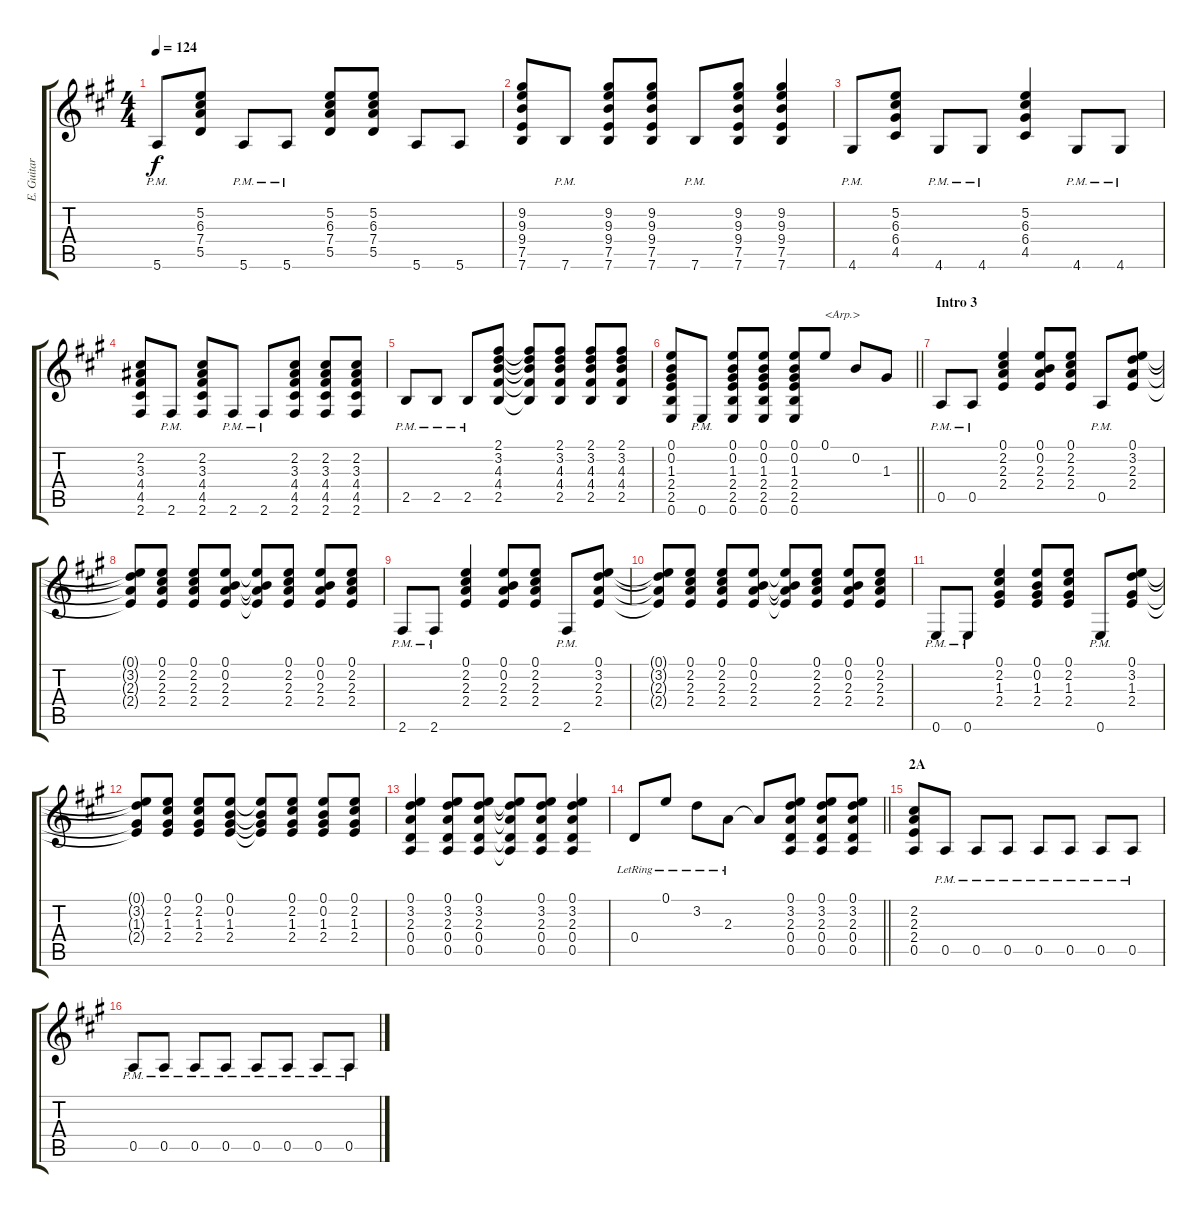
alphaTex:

\track ("E. Guitar I" "E. Guitar ") {instrument overdrivenguitar}
\staff {score tabs}
\tuning (E4 B3 G3 D3 A2 E2) {hide}
\ts (4 4)
\tempo 124
\clef g2
\ks a
5.6{pm}.8{dy f} (5.2 6.3 7.4 5.5).8 5.6{pm}.8 5.6{pm}.8 (5.2 6.3 7.4 5.5).8 (5.2 6.3 7.4 5.5).8 5.6.8 5.6.8 |
(9.2 9.3 9.4 7.5 7.6).8 7.6{pm}.8 (9.2 9.3 9.4 7.5 7.6).8 (9.2 9.3 9.4 7.5 7.6).8 7.6{pm}.8 (9.2 9.3 9.4 7.5 7.6).8 (9.2 9.3 9.4 7.5 7.6).4 |
4.6{pm}.8 (5.2 6.3 6.4 4.5).8 4.6{pm}.8 4.6{pm}.8 (5.2 6.3 6.4 4.5).4 4.6{pm}.8 4.6{pm}.8 |
(2.2 3.3 4.4 4.5 2.6).8 2.6{pm}.8 (2.2 3.3 4.4 4.5 2.6).8 2.6{pm}.8 2.6{pm}.8 (2.2 3.3 4.4 4.5 2.6).8 (2.2 3.3 4.4 4.5 2.6).8 (2.2 3.3 4.4 4.5 2.6).8 |
2.5{pm}.8 2.5{pm}.8 2.5{pm}.8 (2.1 3.2 4.3 4.4 2.5).8 (2.1{t} 3.2{t} 4.3{t} 4.4{t} 2.5{t}).8 (2.1 3.2 4.3 4.4 2.5).8 (2.1 3.2 4.3 4.4 2.5).8 (2.1 3.2 4.3 4.4 2.5).8 |
\barLineRight lightlight
(0.1 0.2 1.3 2.4 2.5 0.6).8 0.6{pm}.8 (0.1 0.2 1.3 2.4 2.5 0.6).8 (0.1 0.2 1.3 2.4 2.5 0.6).8 (0.1 0.2 1.3 2.4 2.5 0.6).8 0.1.8{txt "<Arp.>"} 0.2.8 1.3.8 |
\section ("" "Intro 3")
0.5{pm}.8 0.5{pm}.8 (0.1 2.2 2.3 2.4).4 (0.1 0.2 2.3 2.4).8 (0.1 2.2 2.3 2.4).8 0.5{pm}.8 (0.1 3.2 2.3 2.4).8 |
(0.1{t} 3.2{t} 2.3{t} 2.4{t}).8 (0.1 2.2 2.3 2.4).8 (0.1 2.2 2.3 2.4).8 (0.1 0.2 2.3 2.4).8 (0.1{t} 0.2{t} 2.3{t} 2.4{t}).8 (0.1 2.2 2.3 2.4).8 (0.1 0.2 2.3 2.4).8 (0.1 2.2 2.3 2.4).8 |
2.6{pm}.8 2.6{pm}.8 (0.1 2.2 2.3 2.4).4 (0.1 0.2 2.3 2.4).8 (0.1 2.2 2.3 2.4).8 2.6{pm}.8 (0.1 3.2 2.3 2.4).8 |
(0.1{t} 3.2{t} 2.3{t} 2.4{t}).8 (0.1 2.2 2.3 2.4).8 (0.1 2.2 2.3 2.4).8 (0.1 0.2 2.3 2.4).8 (0.1{t} 0.2{t} 2.3{t} 2.4{t}).8 (0.1 2.2 2.3 2.4).8 (0.1 0.2 2.3 2.4).8 (0.1 2.2 2.3 2.4).8 |
0.6{pm}.8 0.6{pm}.8 (0.1 2.2 1.3 2.4).4 (0.1 0.2 1.3 2.4).8 (0.1 2.2 1.3 2.4).8 0.6{pm}.8 (0.1 3.2 1.3 2.4).8 |
(0.1{t} 3.2{t} 1.3{t} 2.4{t}).8 (0.1 2.2 1.3 2.4).8 (0.1 2.2 1.3 2.4).8 (0.1 0.2 1.3 2.4).8 (0.1{t} 0.2{t} 1.3{t} 2.4{t}).8 (0.1 2.2 1.3 2.4).8 (0.1 0.2 1.3 2.4).8 (0.1 2.2 1.3 2.4).8 |
(0.1 3.2 2.3 0.4 0.5).4 (0.1 3.2 2.3 0.4 0.5).8 (0.1 3.2 2.3 0.4 0.5).8 (0.1{t} 3.2{t} 2.3{t} 0.4{t} 0.5{t}).8 (0.1 3.2 2.3 0.4 0.5).8 (0.1 3.2 2.3 0.4 0.5).4 |
\barLineRight lightlight
0.4{lr}.8 0.1{lr}.8 3.2{lr}.8 2.3{lr}.8 2.3{t}.8 (0.1 3.2 2.3 0.4 0.5).8 (0.1 3.2 2.3 0.4 0.5).8 (0.1 3.2 2.3 0.4 0.5).8 |
\section ("" "2A")
(2.2 2.3 2.4 0.5).8 0.5{pm}.8 0.5{pm}.8 0.5{pm}.8 0.5{pm}.8 0.5{pm}.8 0.5{pm}.8 0.5{pm}.8 |
0.5{pm}.8 0.5{pm}.8 0.5{pm}.8 0.5{pm}.8 0.5{pm}.8 0.5{pm}.8 0.5{pm}.8 0.5{pm}.8
